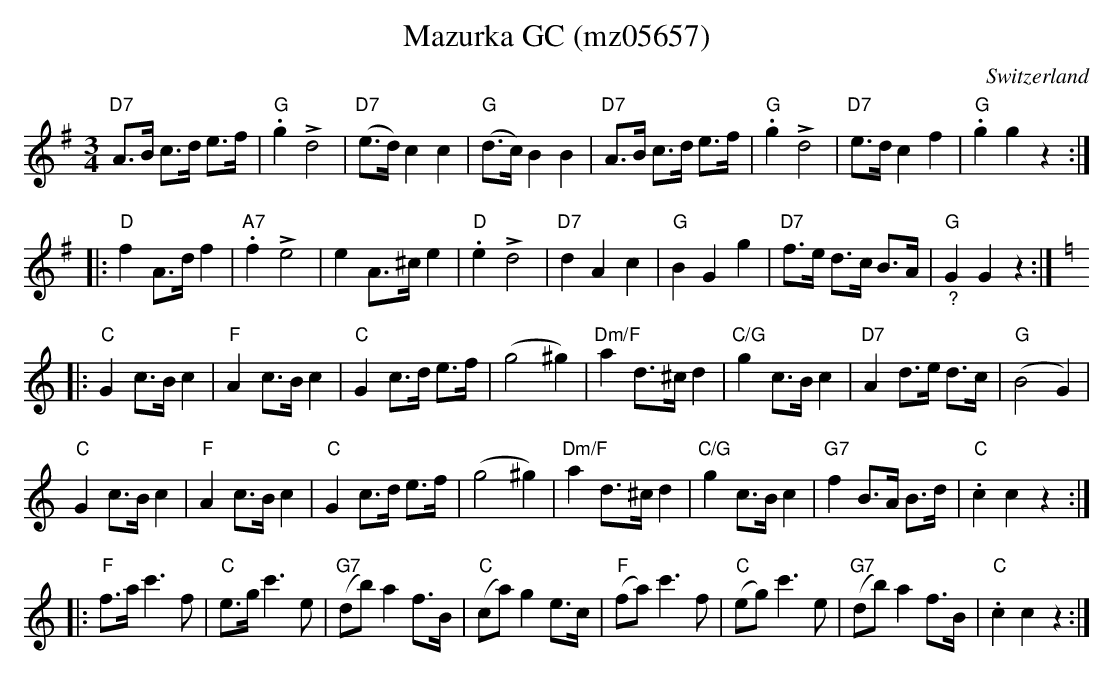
X:1
T:  Mazurka GC (mz05657)
O:Switzerland
M:3/4
L:1/8
K:G major
"D7"A>B c>d e>f | "G".g2+>+d4 | "D7"(e>d)c2c2 | "G"(d>c)B2B2 | "D7"A>B c>d e>f | "G".g2+>+d4 | "D7"e>d c2f2 | "G".g2g2z2 :|
|:"D"f2A>df2 | "A7".f2+>+e4 | e2 A>^ce2 | "D".e2+>+d4 | "D7"d2A2c2 | "G"B2G2g2 | "D7"f>e d>c B>A | "G" "_?"G2G2z2 :|[K:C]
|:"C"G2 c>B c2 | "F"A2c>B c2 | "C"G2 c>d e>f | (g4^g2) | "Dm/F"a2 d>^c d2 | "C/G"g2 c>B c2 | "D7"A2 d>e d>c | "G"(B4G2) |
"C"G2 c>B c2 | "F"A2 c>B c2 | "C"G2 c>d e>f | (g4^g2) | "Dm/F"a2 d>^c d2 | "C/G"g2 c>B c2 | "G7"f2 B>A B>d | "C".c2c2z2 :|
|: "F"f>a c'3f | "C"e>g c'3e | "G7"(db) a2 f>B | "C"(ca) g2 e>c | "F"(fa) c'3f | "C"(eg) c'3e | "G7"(db)a2 f>B | "C".c2c2z2 :|
